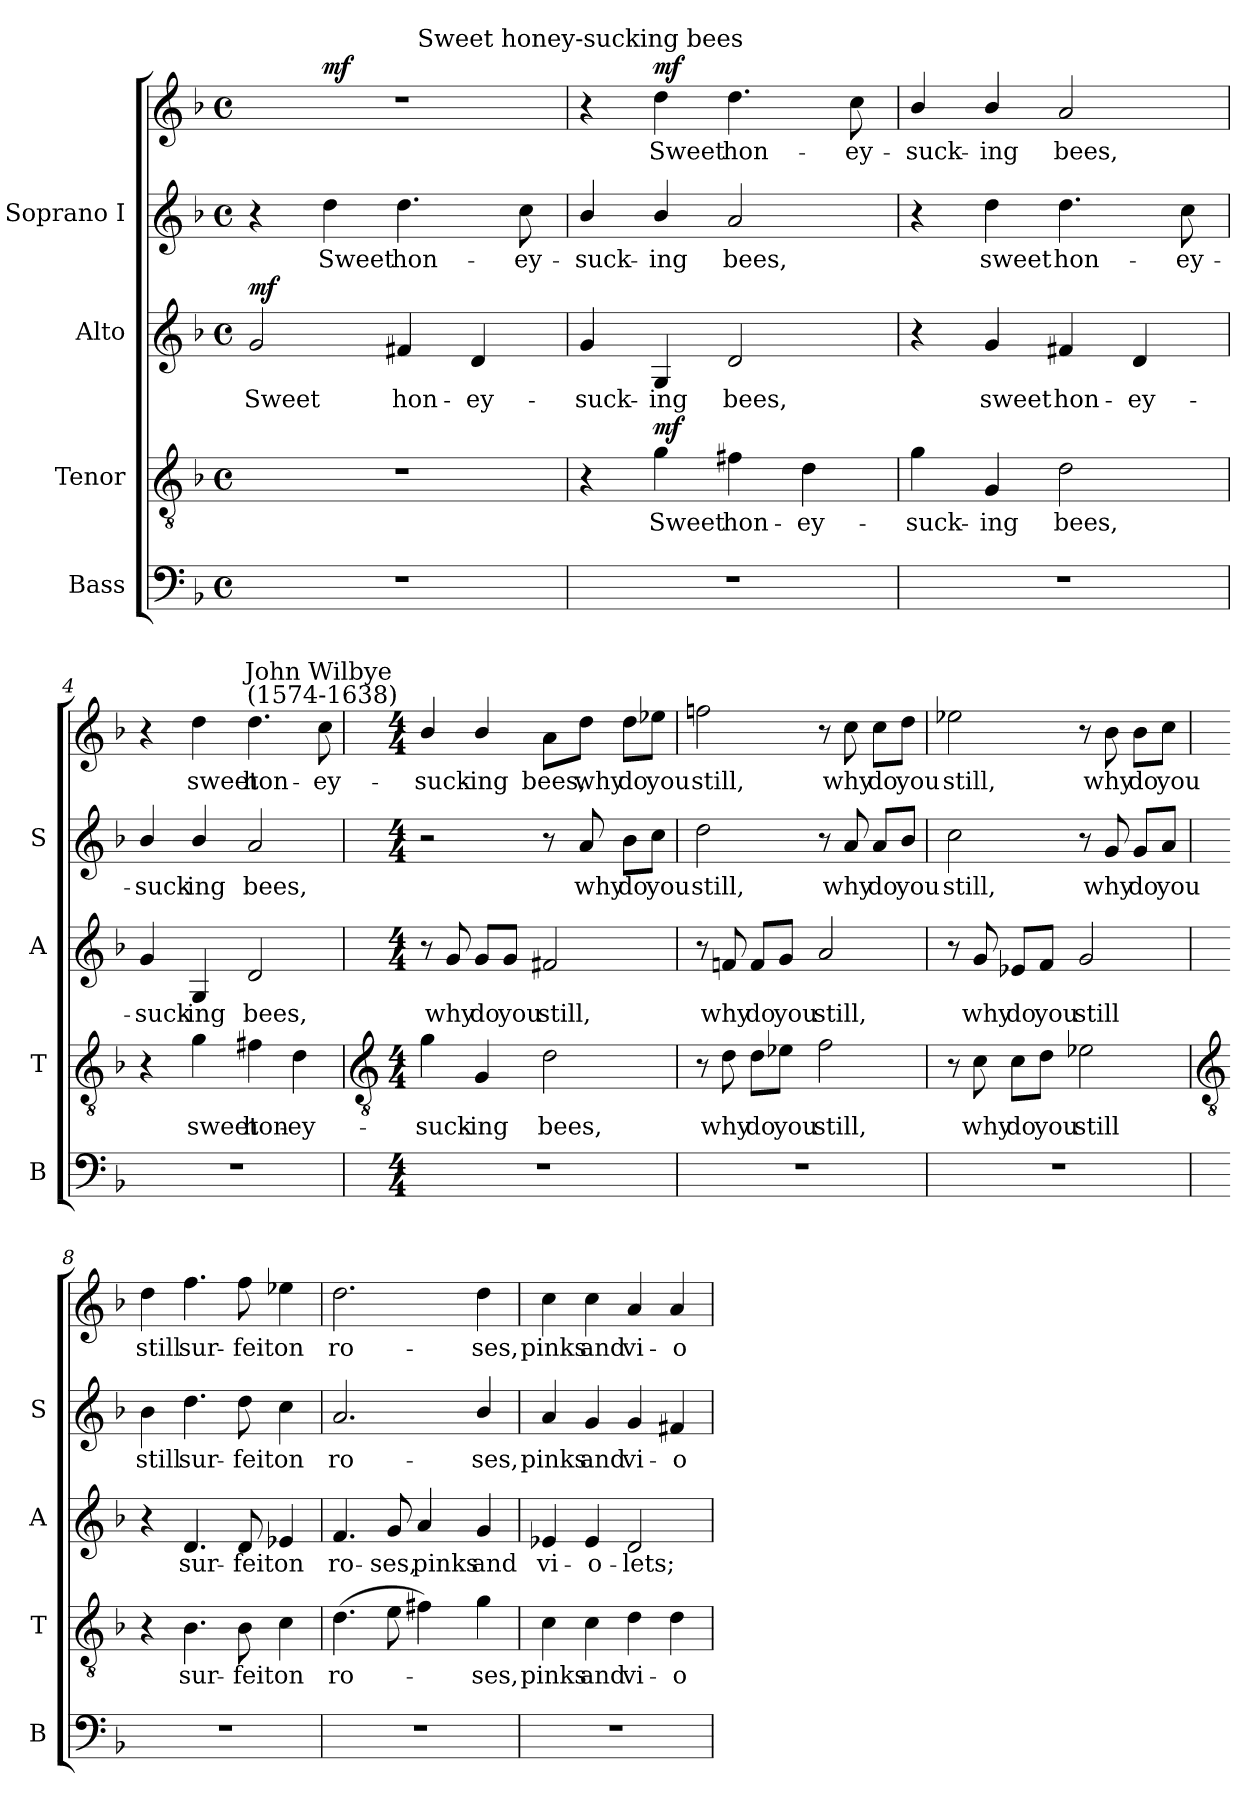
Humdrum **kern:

**kern	**kern	**text	**dynam	**kern	**text	**dynam	**kern	**text	**kern	**text	**dynam
*part4	*part3	*part3	*part3	*part2	*part2	*part2	*part1	*part1	*part1	*part1	*part1
*staff5	*staff4	*staff4	*staff4	*staff3	*staff3	*staff3	*staff2	*staff2	*staff1	*staff1	*staff1/2
*I"Bass	*I"Tenor	*	*	*I"Alto	*	*	*I"Soprano I	*	*	*	*
*I'B	*I'T	*	*	*I'A	*	*	*I'S	*	*	*	*
*clefF4	*clefGv2	*	*	*clefG2	*	*	*clefG2	*	*clefG2	*	*
*k[b-]	*k[b-]	*	*	*k[b-]	*	*	*k[b-]	*	*k[b-]	*	*
*F:	*F:	*	*	*F:	*	*	*F:	*	*F:	*	*
*M4/4	*M4/4	*	*	*M4/4	*	*	*M4/4	*	*M4/4	*	*
*met(c)	*met(c)	*	*	*met(c)	*	*	*met(c)	*	*met(c)	*	*
=1	=1	=1	=1	=1	=1	=1	=1	=1	=1	=1	=1
!	!	!	!	!	!LO:LY:b	!LO:DY:b	!	!	!	!	!
1r	1r	.	.	2g	Sweet	mf	4r	.	1r	.	.
!	!	!	!	!	!	!	!	!LO:LY:b	!	!	!LO:DY:b=2
.	.	.	.	.	.	.	4dd	Sweet	.	.	mf
!	!	!	!	!	!LO:LY:b	!	!	!LO:LY:b	!	!	!
.	.	.	.	4f#X	hon-	.	4.dd	hon-	.	.	.
!	!	!	!	!	!LO:LY:b	!	!	!	!	!	!
.	.	.	.	4d	-ey-	.	.	.	.	.	.
!	!	!	!	!	!	!	!	!LO:LY:b	!	!	!
.	.	.	.	.	.	.	8cc	-ey-	.	.	.
=2	=2	=2	=2	=2	=2	=2	=2	=2	=2	=2	=2
!	!	!	!	!	!	!	!	!	!LO:TX:a:cj:t=Sweet honey-sucking bees	!	!
!	!	!	!	!	!LO:LY:b	!	!	!LO:LY:b	!	!	!
1r	4r	.	.	4g	-suck-	.	4b-/	-suck-	4r	.	.
!	!	!LO:LY:b	!LO:DY:b	!	!LO:LY:b	!	!	!LO:LY:b	!	!LO:LY:b	!LO:DY:b
.	4g	Sweet	mf	4G	-ing	.	4b-/	-ing	4dd	-Sweet	mf
!	!	!LO:LY:b	!	!	!LO:LY:b	!	!	!LO:LY:b	!	!LO:LY:b	!
.	4f#X	hon-	.	2d	bees,	.	2a	bees,	4.dd	hon-	.
!	!	!LO:LY:b	!	!	!	!	!	!	!	!	!
.	4d	-ey-	.	.	.	.	.	.	.	.	.
!	!	!	!	!	!	!	!	!	!	!LO:LY:b	!
.	.	.	.	.	.	.	.	.	8cc	-ey-	.
=3	=3	=3	=3	=3	=3	=3	=3	=3	=3	=3	=3
!	!	!LO:LY:b	!	!	!	!	!	!	!	!LO:LY:b	!
1r	4g	-suck-	.	4r	.	.	4r	.	4b-/	suck-	.
!	!	!LO:LY:b	!	!	!LO:LY:b	!	!	!LO:LY:b	!	!LO:LY:b	!
.	4G	-ing	.	4g	sweet	.	4dd	sweet	4b-/	-ing	.
!	!	!LO:LY:b	!	!	!LO:LY:b	!	!	!LO:LY:b	!	!LO:LY:b	!
.	2d	bees,	.	4f#X	hon-	.	4.dd	hon-	2a	bees,	.
!	!	!	!	!	!LO:LY:b	!	!	!	!	!	!
.	.	.	.	4d	-ey-	.	.	.	.	.	.
!	!	!	!	!	!	!	!	!LO:LY:b	!	!	!
.	.	.	.	.	.	.	8cc	-ey-	.	.	.
=4	=4	=4	=4	=4	=4	=4	=4	=4	=4	=4	=4
!	!	!	!	!	!LO:LY:b	!	!	!LO:LY:b	!	!	!
1r	4r	.	.	4g	-suck-	.	4b-/	-suck-	4r	.	.
!	!	!LO:LY:b	!	!	!LO:LY:b	!	!	!LO:LY:b	!	!LO:LY:b	!
.	4g	sweet	.	4G	-ing	.	4b-/	-ing	4dd	-sweet	.
!	!	!LO:LY:b	!	!	!LO:LY:b	!	!	!LO:LY:b	!	!LO:LY:b	!
.	4f#X	hon-	.	2d	bees,	.	2a	bees,	4.dd	hon-	.
!	!	!LO:LY:b	!	!	!	!	!	!	!	!	!
.	4d	-ey-	.	.	.	.	.	.	.	.	.
!	!	!	!	!	!	!	!	!	!LO:TX:a:cj:t=John Wilbye\n (1574-1638)	!	!
!	!	!	!	!	!	!	!	!	!	!LO:LY:b	!
.	.	.	.	.	.	.	.	.	8cc	-ey-	.
!!LO:LB:g=z
=5	=5	=5	=5	=5	=5	=5	=5	=5	=5	=5	=5
*	*clefGv2	*	*	*	*	*	*	*	*	*	*
*M4/4	*M4/4	*	*	*M4/4	*	*	*M4/4	*	*M4/4	*	*
!	!	!LO:LY:b	!	!	!	!	!	!	!	!LO:LY:b	!
1r	4g	-suck-	.	8r	.	.	2r	.	4b-/	suck-	.
!	!	!	!	!	!LO:LY:b	!	!	!	!	!	!
.	.	.	.	8g	why	.	.	.	.	.	.
!	!	!LO:LY:b	!	!	!LO:LY:b	!	!	!	!	!LO:LY:b	!
.	4G	-ing	.	8g/L	do	.	.	.	4b-/	-ing	.
!	!	!	!	!	!LO:LY:b	!	!	!	!	!	!
.	.	.	.	8g/J	you	.	.	.	.	.	.
!	!	!LO:LY:b	!	!	!LO:LY:b	!	!	!	!	!LO:LY:b	!
.	2d	bees,	.	2f#X	still,	.	8r	.	8a\L	bees,	.
!	!	!	!	!	!	!	!	!LO:LY:b	!	!LO:LY:b	!
.	.	.	.	.	.	.	8a	why	8dd\J	why	.
!	!	!	!	!	!	!	!	!LO:LY:b	!	!LO:LY:b	!
.	.	.	.	.	.	.	8b-\L	do	8dd\L	do	.
!	!	!	!	!	!	!	!	!LO:LY:b	!	!LO:LY:b	!
.	.	.	.	.	.	.	8cc\J	you	8ee-X\J	you	.
=6	=6	=6	=6	=6	=6	=6	=6	=6	=6	=6	=6
!	!	!	!	!	!	!	!	!LO:LY:b	!	!LO:LY:b	!
1r	8r	.	.	8r	.	.	2dd	still,	2ffn	still,	.
!	!	!LO:LY:b	!	!	!LO:LY:b	!	!	!	!	!	!
.	8d	why	.	8fn	why	.	.	.	.	.	.
!	!	!LO:LY:b	!	!	!LO:LY:b	!	!	!	!	!	!
.	8d\L	do	.	8f/L	do	.	.	.	.	.	.
!	!	!LO:LY:b	!	!	!LO:LY:b	!	!	!	!	!	!
.	8e-X\J	you	.	8g/J	you	.	.	.	.	.	.
!	!	!LO:LY:b	!	!	!LO:LY:b	!	!	!	!	!	!
.	2f	still,	.	2a	still,	.	8r	.	8r	.	.
!	!	!	!	!	!	!	!	!LO:LY:b	!	!LO:LY:b	!
.	.	.	.	.	.	.	8a	why	8cc	why	.
!	!	!	!	!	!	!	!	!LO:LY:b	!	!LO:LY:b	!
.	.	.	.	.	.	.	8a/L	do	8cc\L	do	.
!	!	!	!	!	!	!	!	!LO:LY:b	!	!LO:LY:b	!
.	.	.	.	.	.	.	8b-/J	you	8dd\J	you	.
=7	=7	=7	=7	=7	=7	=7	=7	=7	=7	=7	=7
!	!	!	!	!	!	!	!	!LO:LY:b	!	!LO:LY:b	!
1r	8r	.	.	8r	.	.	2cc	still,	2ee-X	still,	.
!	!	!LO:LY:b	!	!	!LO:LY:b	!	!	!	!	!	!
.	8c	why	.	8g	why	.	.	.	.	.	.
!	!	!LO:LY:b	!	!	!LO:LY:b	!	!	!	!	!	!
.	8c\L	do	.	8e-X/L	do	.	.	.	.	.	.
!	!	!LO:LY:b	!	!	!LO:LY:b	!	!	!	!	!	!
.	8d\J	you	.	8f/J	you	.	.	.	.	.	.
!	!	!LO:LY:b	!	!	!LO:LY:b	!	!	!	!	!	!
.	2e-X	still	.	2g	still	.	8r	.	8r	.	.
!	!	!	!	!	!	!	!	!LO:LY:b	!	!LO:LY:b	!
.	.	.	.	.	.	.	8g	why	8b-	why	.
!	!	!	!	!	!	!	!	!LO:LY:b	!	!LO:LY:b	!
.	.	.	.	.	.	.	8g/L	do	8b-\L	do	.
!	!	!	!	!	!	!	!	!LO:LY:b	!	!LO:LY:b	!
.	.	.	.	.	.	.	8a/J	you	8cc\J	you	.
!!LO:LB:g=z
=8	=8	=8	=8	=8	=8	=8	=8	=8	=8	=8	=8
*	*clefGv2	*	*	*	*	*	*	*	*	*	*
!	!	!	!	!	!	!	!	!LO:LY:b	!	!LO:LY:b	!
1r	4r	.	.	4r	.	.	4b-	still	4dd	still	.
!	!	!LO:LY:b	!	!	!LO:LY:b	!	!	!LO:LY:b	!	!LO:LY:b	!
.	4.B-	sur-	.	4.d	sur-	.	4.dd	sur-	4.ff	sur-	.
!	!	!LO:LY:b	!	!	!LO:LY:b	!	!	!LO:LY:b	!	!LO:LY:b	!
.	8B-	-feit	.	8d	-feit	.	8dd	-feit	8ff	-feit	.
!	!	!LO:LY:b	!	!	!LO:LY:b	!	!	!LO:LY:b	!	!LO:LY:b	!
.	4c	on	.	4e-X	on	.	4cc	on	4ee-X	on	.
=9	=9	=9	=9	=9	=9	=9	=9	=9	=9	=9	=9
!	!	!LO:LY:b	!	!	!LO:LY:b	!	!	!LO:LY:b	!	!LO:LY:b	!
1r	(>4.d	ro-	.	4.f	ro-	.	2.a	ro-	2.dd	ro-	.
!	!	!	!	!	!LO:LY:b	!	!	!	!	!	!
.	8e	.	.	8g	-ses,	.	.	.	.	.	.
!	!	!	!	!	!LO:LY:b	!	!	!	!	!	!
.	4f#X)	.	.	4a	pinks	.	.	.	.	.	.
!	!	!LO:LY:b	!	!	!LO:LY:b	!	!	!LO:LY:b	!	!LO:LY:b	!
.	4g	ses,	.	4g	and	.	4b-/	-ses,	4dd	-ses,	.
=10	=10	=10	=10	=10	=10	=10	=10	=10	=10	=10	=10
!	!	!LO:LY:b	!	!	!LO:LY:b	!	!	!LO:LY:b	!	!LO:LY:b	!
1r	4c	pinks	.	4e-X	vi-	.	4a	-pinks	4cc	pinks	.
!	!	!LO:LY:b	!	!	!LO:LY:b	!	!	!LO:LY:b	!	!LO:LY:b	!
.	4c	and	.	4e-	-o-	.	4g	and	4cc	and	.
!	!	!LO:LY:b	!	!	!LO:LY:b	!	!	!LO:LY:b	!	!LO:LY:b	!
.	4d	vi-	.	2d	-lets;	.	4g	vi-	4a	vi-	.
!	!	!LO:LY:b	!	!	!	!	!	!LO:LY:b	!	!LO:LY:b	!
.	4d	-o-	.	.	.	.	4f#X	-o-	4a	-o-	.
=	=	=	=	=	=	=	=	=	=	=	=
*-	*-	*-	*-	*-	*-	*-	*-	*-	*-	*-	*-
